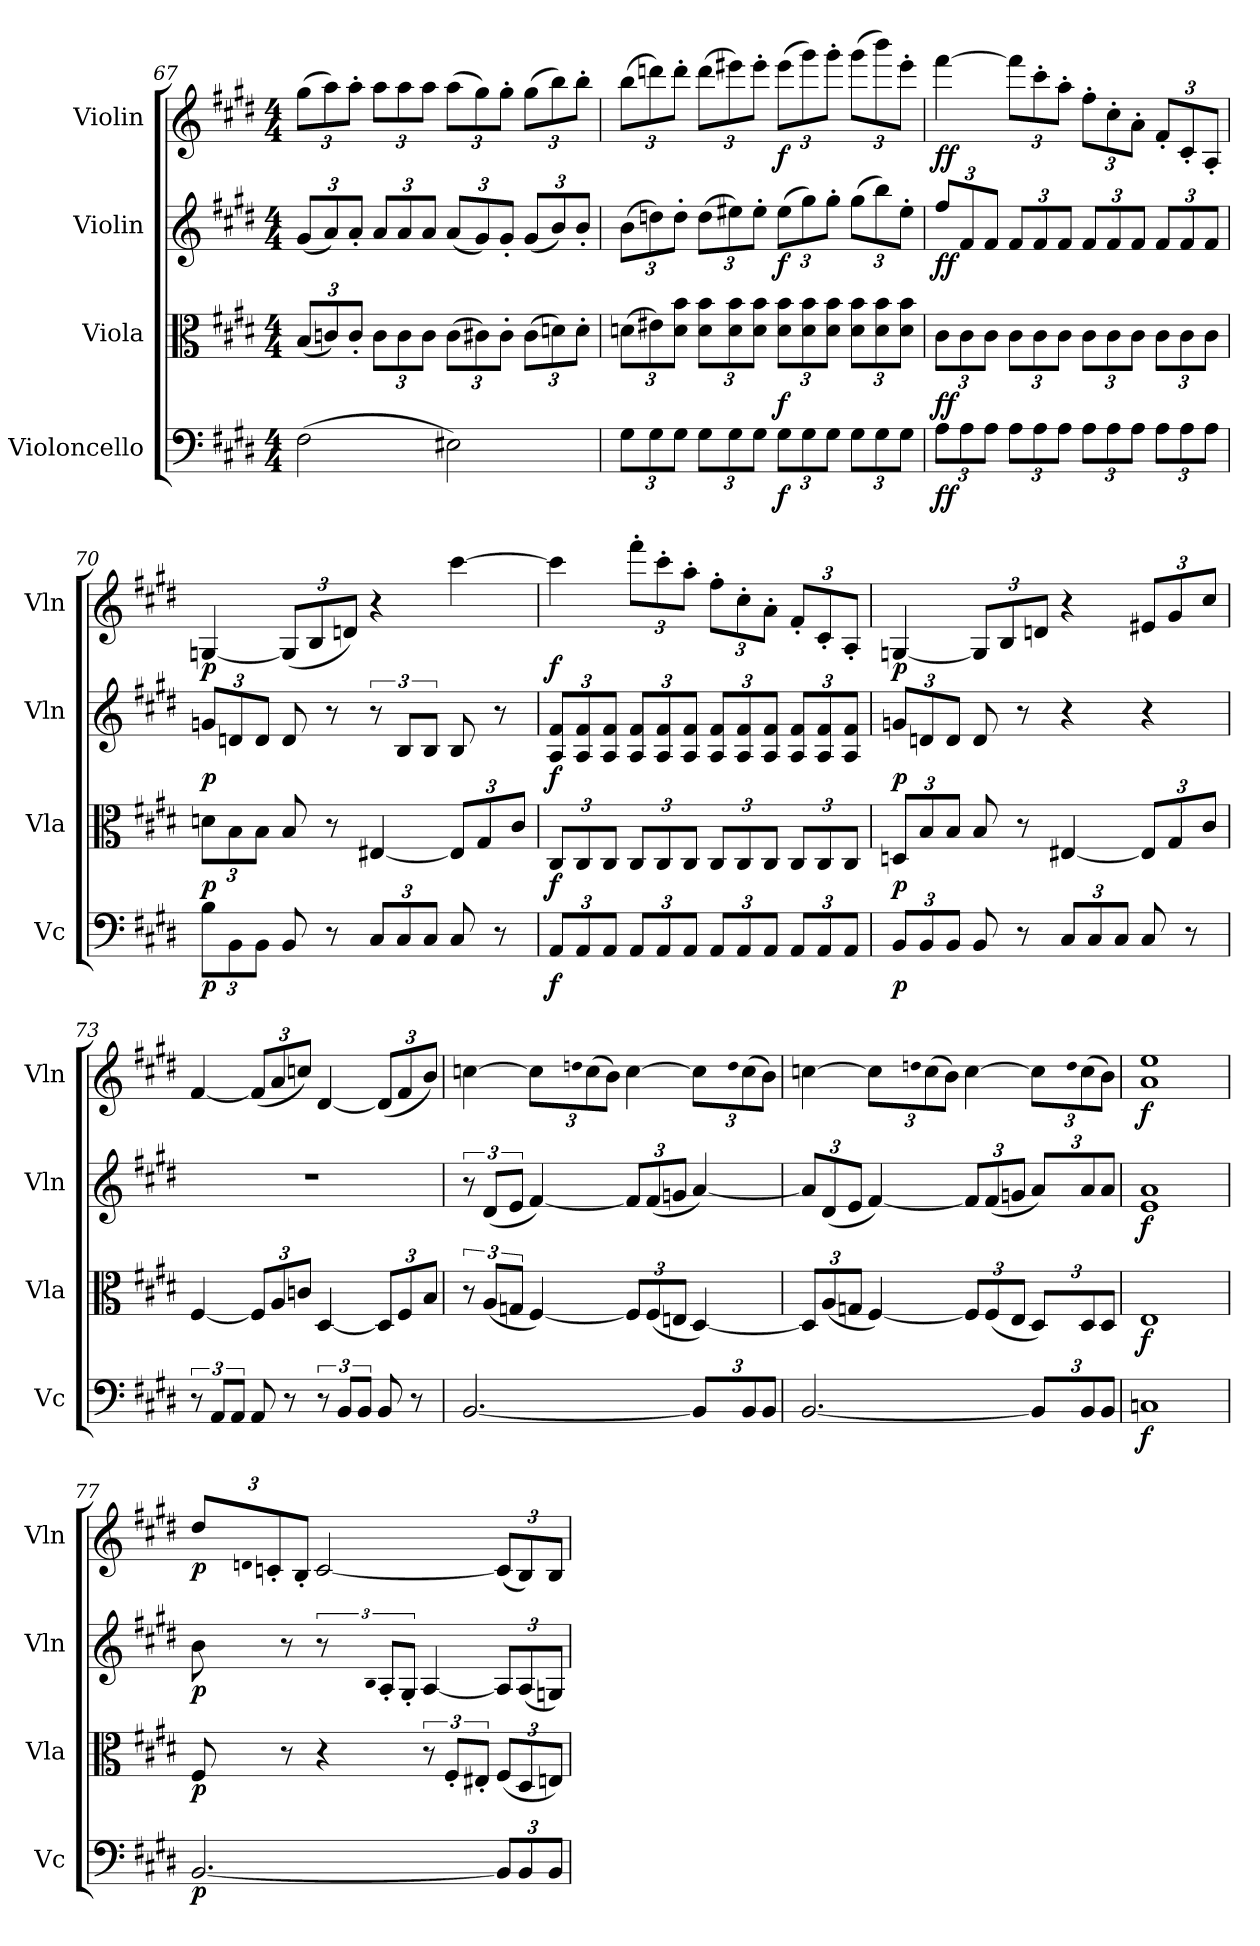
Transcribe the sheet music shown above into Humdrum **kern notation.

**kern	**dynam	**kern	**dynam	**kern	**dynam	**kern	**dynam
*part4	*part4	*part3	*part3	*part2	*part2	*part1	*part1
*staff4	*staff4	*staff3	*staff3	*staff2	*staff2	*staff1	*staff1
*I"Violoncello	*	*I"Viola	*	*I"Violin	*	*I"Violin	*
*I'Vc	*	*I'Vla	*	*I'Vln	*	*I'Vln	*
*clefF4	*	*clefC3	*	*clefG2	*	*clefG2	*
*k[f#c#g#d#]	*	*k[f#c#g#d#]	*	*k[f#c#g#d#]	*	*k[f#c#g#d#]	*
*M4/4	*	*M4/4	*	*M4/4	*	*M4/4	*
=67	=67	=67	=67	=67	=67	=67	=67
(2F#\	.	(12B/L	.	(12g#/L	.	(12gg#\L	.
.	.	12cn/)	.	12a/)	.	12aa\)	.
.	.	12c'/J	.	12a'/J	.	12aa'\J	.
.	.	12c\L	.	12a/L	.	12aa\L	.
.	.	12c\	.	12a/	.	12aa\	.
.	.	12c\J	.	12a/J	.	12aa\J	.
2E#X\)	.	(12c\L	.	(12a/L	.	(12aa\L	.
.	.	12c#X\)	.	12g#/)	.	12gg#\)	.
.	.	12c#'\J	.	12g#'/J	.	12gg#'\J	.
.	.	(12c#\L	.	(12g#/L	.	(12gg#\L	.
.	.	12dn\)	.	12b/)	.	12bb\)	.
.	.	12d'\J	.	12b'/J	.	12bb'\J	.
=68	=68	=68	=68	=68	=68	=68	=68
12G#\L	.	(12dn\L	.	(12b\L	.	(12bb\L	.
12G#\	.	12e#X\)	.	12ddn\)	.	12dddn\)	.
12G#\J	.	12d\ 12b\J	.	12dd'\J	.	12ddd'\J	.
12G#\L	.	12d\ 12b\L	.	(12dd\L	.	(12ddd\L	.
12G#\	.	12d\ 12b\	.	12ee#X\)	.	12eee#X\)	.
12G#\J	.	12d\ 12b\J	.	12ee#'\J	.	12eee#'\J	.
12G#\L	f	12d\ 12b\L	f	(12ee#\L	f	(12eee#\L	f
12G#\	.	12d\ 12b\	.	12gg#\)	.	12ggg#\)	.
12G#\J	.	12d\ 12b\J	.	12gg#'\J	.	12ggg#'\J	.
12G#\L	.	12d\ 12b\L	.	(12gg#\L	.	(12ggg#\L	.
12G#\	.	12d\ 12b\	.	12bb\)	.	12bbb\)	.
12G#\J	.	12d\ 12b\J	.	12ee#'\J	.	12eee#'\J	.
=69	=69	=69	=69	=69	=69	=69	=69
12A\L	ff	12c#\L	ff	12ff#/L	ff	[4fff#\	ff
12A\	.	12c#\	.	12f#/	.	.	.
12A\J	.	12c#\J	.	12f#/J	.	.	.
12A\L	.	12c#\L	.	12f#/L	.	12fff#\L]	.
12A\	.	12c#\	.	12f#/	.	12ccc#'\	.
12A\J	.	12c#\J	.	12f#/J	.	12aa'\J	.
12A\L	.	12c#\L	.	12f#/L	.	12ff#'\L	.
12A\	.	12c#\	.	12f#/	.	12cc#'\	.
12A\J	.	12c#\J	.	12f#/J	.	12a'\J	.
12A\L	.	12c#\L	.	12f#/L	.	12f#'/L	.
12A\	.	12c#\	.	12f#/	.	12c#'/	.
12A\J	.	12c#\J	.	12f#/J	.	12A'/J	.
=70	=70	=70	=70	=70	=70	=70	=70
12B\L	p	12dn\L	p	12gn/L	p	[4Gn/	p
12BB\	.	12B\	.	12dn/	.	.	.
12BB\J	.	12B\J	.	12d/J	.	.	.
8BB/	.	8B/	.	8d/	.	(12G/L]	.
.	.	.	.	.	.	12B/	.
8r	.	8r	.	8r	.	.	.
.	.	.	.	.	.	12dn/J)	.
12C#/L	.	[4E#X/	.	12r	.	4r	.
12C#/	.	.	.	12B/L	.	.	.
12C#/J	.	.	.	12B/J	.	.	.
8C#/	.	12E#/L]	.	8B/	.	[4ccc#\	.
.	.	12G#/	.	.	.	.	.
8r	.	.	.	8r	.	.	.
.	.	12c#/J	.	.	.	.	.
=71	=71	=71	=71	=71	=71	=71	=71
12AA/L	f	12C#/L	f	12A/ 12f#/L	f	4ccc#\]	f
12AA/	.	12C#/	.	12A/ 12f#/	.	.	.
12AA/J	.	12C#/J	.	12A/ 12f#/J	.	.	.
12AA/L	.	12C#/L	.	12A/ 12f#/L	.	12fff#'\L	.
12AA/	.	12C#/	.	12A/ 12f#/	.	12ccc#'\	.
12AA/J	.	12C#/J	.	12A/ 12f#/J	.	12aa'\J	.
12AA/L	.	12C#/L	.	12A/ 12f#/L	.	12ff#'\L	.
12AA/	.	12C#/	.	12A/ 12f#/	.	12cc#'\	.
12AA/J	.	12C#/J	.	12A/ 12f#/J	.	12a'\J	.
12AA/L	.	12C#/L	.	12A/ 12f#/L	.	12f#'/L	.
12AA/	.	12C#/	.	12A/ 12f#/	.	12c#'/	.
12AA/J	.	12C#/J	.	12A/ 12f#/J	.	12A'/J	.
=72	=72	=72	=72	=72	=72	=72	=72
12BB/L	p	12Dn/L	p	12gn/L	p	[4Gn/	p
12BB/	.	12B/	.	12dn/	.	.	.
12BB/J	.	12B/J	.	12d/J	.	.	.
8BB/	.	8B/	.	8d/	.	12G/L]	.
.	.	.	.	.	.	12B/	.
8r	.	8r	.	8r	.	.	.
.	.	.	.	.	.	12dn/J	.
12C#/L	.	[4E#X/	.	4r	.	4r	.
12C#/	.	.	.	.	.	.	.
12C#/J	.	.	.	.	.	.	.
8C#/	.	12E#/L]	.	4r	.	12e#X/L	.
.	.	12G#/	.	.	.	12g#/	.
8r	.	.	.	.	.	.	.
.	.	12c#/J	.	.	.	12cc#/J	.
=73	=73	=73	=73	=73	=73	=73	=73
12r	.	[4F#/	.	1r	.	[4f#/	.
12AA/L	.	.	.	.	.	.	.
12AA/J	.	.	.	.	.	.	.
8AA/	.	12F#/L]	.	.	.	(12f#/L]	.
.	.	12A/	.	.	.	12a/	.
8r	.	.	.	.	.	.	.
.	.	12cn/J	.	.	.	12ccn/J)	.
12r	.	[4D#/	.	.	.	[4d#/	.
12BB/L	.	.	.	.	.	.	.
12BB/J	.	.	.	.	.	.	.
8BB/	.	12D#/L]	.	.	.	(12d#/L]	.
.	.	12F#/	.	.	.	12f#/	.
8r	.	.	.	.	.	.	.
.	.	12B/J	.	.	.	12b/J)	.
=74	=74	=74	=74	=74	=74	=74	=74
[2.BB/	.	12r	.	12r	.	[4ccn\	.
.	.	(12A/L	.	(12d#/L	.	.	.
.	.	12Gn/J	.	12e/J	.	.	.
.	.	[4F#/)	.	[4f#/)	.	12cc\L]	.
.	.	.	.	.	.	qddn	.
.	.	.	.	.	.	(12cc\	.
.	.	.	.	.	.	12b\J)	.
.	.	12F#/L]	.	12f#/L]	.	[4cc\	.
.	.	(12F#/	.	(12f#/	.	.	.
.	.	12En/J	.	12gn/J	.	.	.
12BB/L]	.	[4D#/)	.	[4a/)	.	12cc\L]	.
.	.	.	.	.	.	qdd	.
12BB/	.	.	.	.	.	(12cc\	.
12BB/J	.	.	.	.	.	12b\J)	.
=75	=75	=75	=75	=75	=75	=75	=75
[2.BB/	.	12D#/L]	.	12a/L]	.	[4ccn\	.
.	.	(12A/	.	(12d#/	.	.	.
.	.	12Gn/J	.	12e/J	.	.	.
.	.	[4F#/)	.	[4f#/)	.	12cc\L]	.
.	.	.	.	.	.	qddn	.
.	.	.	.	.	.	(12cc\	.
.	.	.	.	.	.	12b\J)	.
.	.	12F#/L]	.	12f#/L]	.	[4cc\	.
.	.	(12F#/	.	(12f#/	.	.	.
.	.	12E/J	.	12gn/J	.	.	.
12BB/L]	.	12D#/L)	.	12a/L)	.	12cc\L]	.
.	.	.	.	.	.	qdd	.
12BB/	.	12D#/	.	12a/	.	(12cc\	.
12BB/J	.	12D#/J	.	12a/J	.	12b\J)	.
=76	=76	=76	=76	=76	=76	=76	=76
1Cn	f	1E	f	1e 1a	f	1a 1ee	f
=77	=77	=77	=77	=77	=77	=77	=77
[2.BB/	p	8F#/	p	8b\	p	12dd#/L	p
.	.	.	.	.	.	qdn	.
.	.	.	.	.	.	12cn'/	.
.	.	8r	.	8r	.	.	.
.	.	.	.	.	.	12B'/J	.
.	.	4r	.	12r	.	[2c/	.
.	.	.	.	qB	.	.	.
.	.	.	.	12A'/L	.	.	.
.	.	.	.	12G#'/J	.	.	.
.	.	12r	.	[4A/	.	.	.
.	.	12F#'/L	.	.	.	.	.
.	.	12E#X'/J	.	.	.	.	.
12BB/L]	.	(12F#/L	.	12A/L]	.	(12c/L]	.
12BB/	.	12D#/	.	(12A/	.	12B/)	.
12BB/J	.	12En/J)	.	12Gn/J)	.	12B/J	.
=	=	=	=	=	=	=	=
*-	*-	*-	*-	*-	*-	*-	*-
